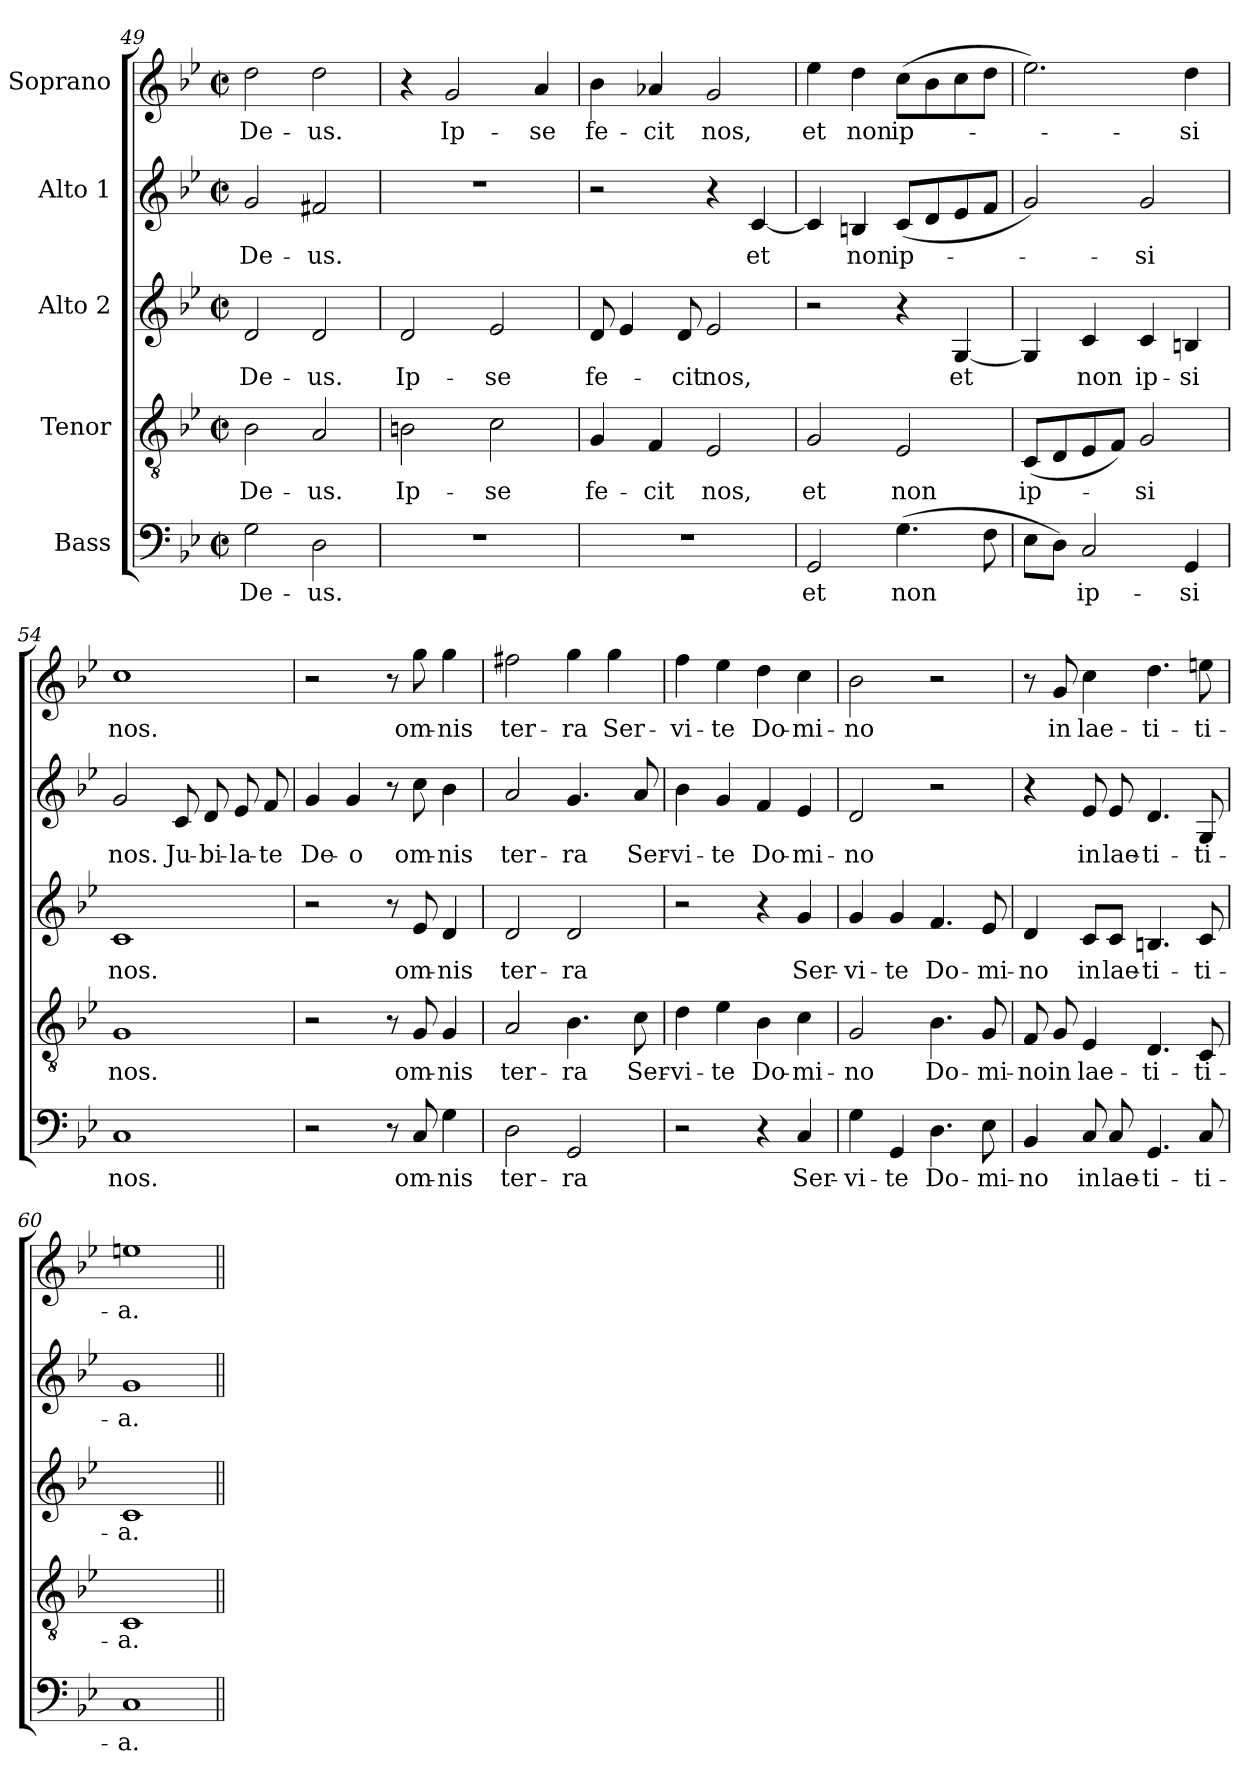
**kern	**text	**kern	**text	**kern	**text	**kern	**text	**kern	**text
*part5	*part5	*part4	*part4	*part3	*part3	*part2	*part2	*part1	*part1
*staff5	*staff5	*staff4	*staff4	*staff3	*staff3	*staff2	*staff2	*staff1	*staff1
*I"Bass	*	*I"Tenor	*	*I"Alto 2	*	*I"Alto 1	*	*I"Soprano	*
*clefF4	*	*clefGv2	*	*clefG2	*	*clefG2	*	*clefG2	*
*k[b-e-]	*	*k[b-e-]	*	*k[b-e-]	*	*k[b-e-]	*	*k[b-e-]	*
*B-:	*	*B-:	*	*B-:	*	*B-:	*	*B-:	*
*M2/2	*	*M2/2	*	*M2/2	*	*M2/2	*	*M2/2	*
*met(c|)	*	*met(c|)	*	*met(c|)	*	*met(c|)	*	*met(c|)	*
=49	=49	=49	=49	=49	=49	=49	=49	=49	=49
2G\	De-	2B-\	De-	2d/	De-	2g/	De-	2dd\	De-
2D\	-us.	2A/	-us.	2d/	-us.	2f#X/	-us.	2dd\	-us.
=50	=50	=50	=50	=50	=50	=50	=50	=50	=50
1r	.	2Bn\	Ip-	2d/	Ip-	1r	.	4r	.
.	.	.	.	.	.	.	.	2g/	Ip-
.	.	2c\	-se	2e-/	-se	.	.	.	.
.	.	.	.	.	.	.	.	4a/	-se
=51	=51	=51	=51	=51	=51	=51	=51	=51	=51
1r	.	4G/	fe-	8d/	fe-	2r	.	4b-\	fe-
.	.	.	.	4e-/	.	.	.	.	.
.	.	4F/	-cit	.	.	.	.	4a-X/	-cit
.	.	.	.	8d/	-cit	.	.	.	.
.	.	2E-/	nos,	2e-/	nos,	4r	.	2g/	nos,
.	.	.	.	.	.	[4c/	et	.	.
=52	=52	=52	=52	=52	=52	=52	=52	=52	=52
2GG/	et	2G/	et	2r	.	4c/]	.	4ee-\	et
.	.	.	.	.	.	4Bn/	non	4dd\	non
(4.G\	non	2E-/	non	4r	.	(8c/L	ip-	(8cc\L	ip-
.	.	.	.	.	.	8d/	.	8b-\	.
.	.	.	.	[4G/	et	8e-/	.	8cc\	.
8F\	.	.	.	.	.	8f/J	.	8dd\J	.
=53	=53	=53	=53	=53	=53	=53	=53	=53	=53
8E-\L	.	(8C/L	ip-	4G/]	.	2g/)	.	2.ee-\)	.
8D\J)	.	8D/	.	.	.	.	.	.	.
2C/	ip-	8E-/	.	4c/	non	.	.	.	.
.	.	8F/J)	.	.	.	.	.	.	.
.	.	2G/	-si	4c/	ip-	2g/	-si	.	.
4GG/	-si	.	.	4Bn/	-si	.	.	4dd\	-si
!!LO:LB:g=z
=54	=54	=54	=54	=54	=54	=54	=54	=54	=54
1C	nos.	1G	nos.	1c	nos.	2g/	nos.	1cc	nos.
.	.	.	.	.	.	8c/	Ju-	.	.
.	.	.	.	.	.	8d/	-bi-	.	.
.	.	.	.	.	.	8e-/	-la-	.	.
.	.	.	.	.	.	8f/	-te	.	.
=55	=55	=55	=55	=55	=55	=55	=55	=55	=55
2r	.	2r	.	2r	.	4g/	De-	2r	.
.	.	.	.	.	.	4g/	-o	.	.
8r	.	8r	.	8r	.	8r	.	8r	.
8C/	om-	8G/	om-	8e-/	om-	8cc\	om-	8gg\	om-
4G\	-nis	4G/	-nis	4d/	-nis	4b-\	-nis	4gg\	-nis
=56	=56	=56	=56	=56	=56	=56	=56	=56	=56
2D\	ter-	2A/	-ter-	2d/	ter-	2a/	ter-	2ff#X\	ter-
2GG/	-ra	4.B-\	ra	2d/	-ra	4.g/	-ra	4gg\	-ra
.	.	.	.	.	.	.	.	4gg\	Ser-
.	.	8c\	Ser-	.	.	8a/	Ser-	.	.
=57	=57	=57	=57	=57	=57	=57	=57	=57	=57
2r	.	4d\	-vi-	2r	.	4b-\	-vi-	4ff\	-vi-
.	.	4e-\	-te	.	.	4g/	-te	4ee-\	-te
4r	.	4B-\	Do-	4r	.	4f/	Do-	4dd\	Do-
4C/	Ser-	4c\	-mi-	4g/	Ser-	4e-/	-mi-	4cc\	-mi-
=58	=58	=58	=58	=58	=58	=58	=58	=58	=58
4G\	-vi-	2G/	-no	4g/	-vi-	2d/	-no	2b-\	-no
4GG/	-te	.	.	4g/	-te	.	.	.	.
4.D\	Do-	4.B-\	Do-	4.f/	Do-	2r	.	2r	.
8E-\	-mi-	8G/	-mi-	8e-/	-mi-	.	.	.	.
=59	=59	=59	=59	=59	=59	=59	=59	=59	=59
4BB-/	-no	8F/	-no	4d/	-no	4r	.	8r	.
.	.	8G/	in	.	.	.	.	8g/	in
8C/	in	4E-/	lae-	8c/L	in	8e-/	in	4cc\	lae-
8C/	lae-	.	.	8c/J	lae-	8e-/	lae-	.	.
4.GG/	-ti-	4.D/	-ti-	4.Bn/	-ti-	4.d/	-ti-	4.dd\	-ti-
8C/	-ti-	8C/	-ti-	8c/	-ti-	8G/	-ti-	8een\	-ti-
=60	=60	=60	=60	=60	=60	=60	=60	=60	=60
1C	-a.	1C	-a.	1c	-a.	1g	-a.	1een	-a.
=||	=||	=||	=||	=||	=||	=||	=||	=||	=||
*-	*-	*-	*-	*-	*-	*-	*-	*-	*-
